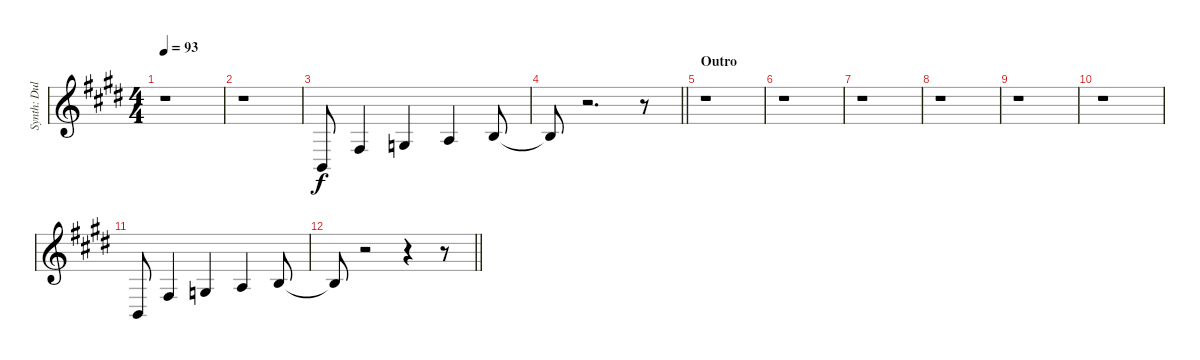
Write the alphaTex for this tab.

\track ("Synth: Dulcimer" "Synth: Dul") {instrument dulcimer}
\staff {score}
\tuning (E4 B3 G3 D3 A2 E2) {hide}
\ts (4 4)
\tempo 93
\clef g2
\ks c#minor
r.1{dy f} |
r.1 |
2.5.8 4.4.4 0.3.4 2.3.4 0.2.8 |
\barLineRight lightlight
0.2{t}.8 r.2{d} r.8 |
\section ("" "Outro")
r.1 |
r.1 |
r.1 |
r.1 |
r.1 |
r.1 |
2.5.8 4.4.4 0.3.4 2.3.4 0.2.8 |
\barLineRight lightlight
0.2{t}.8 r.2 r.4 r.8
